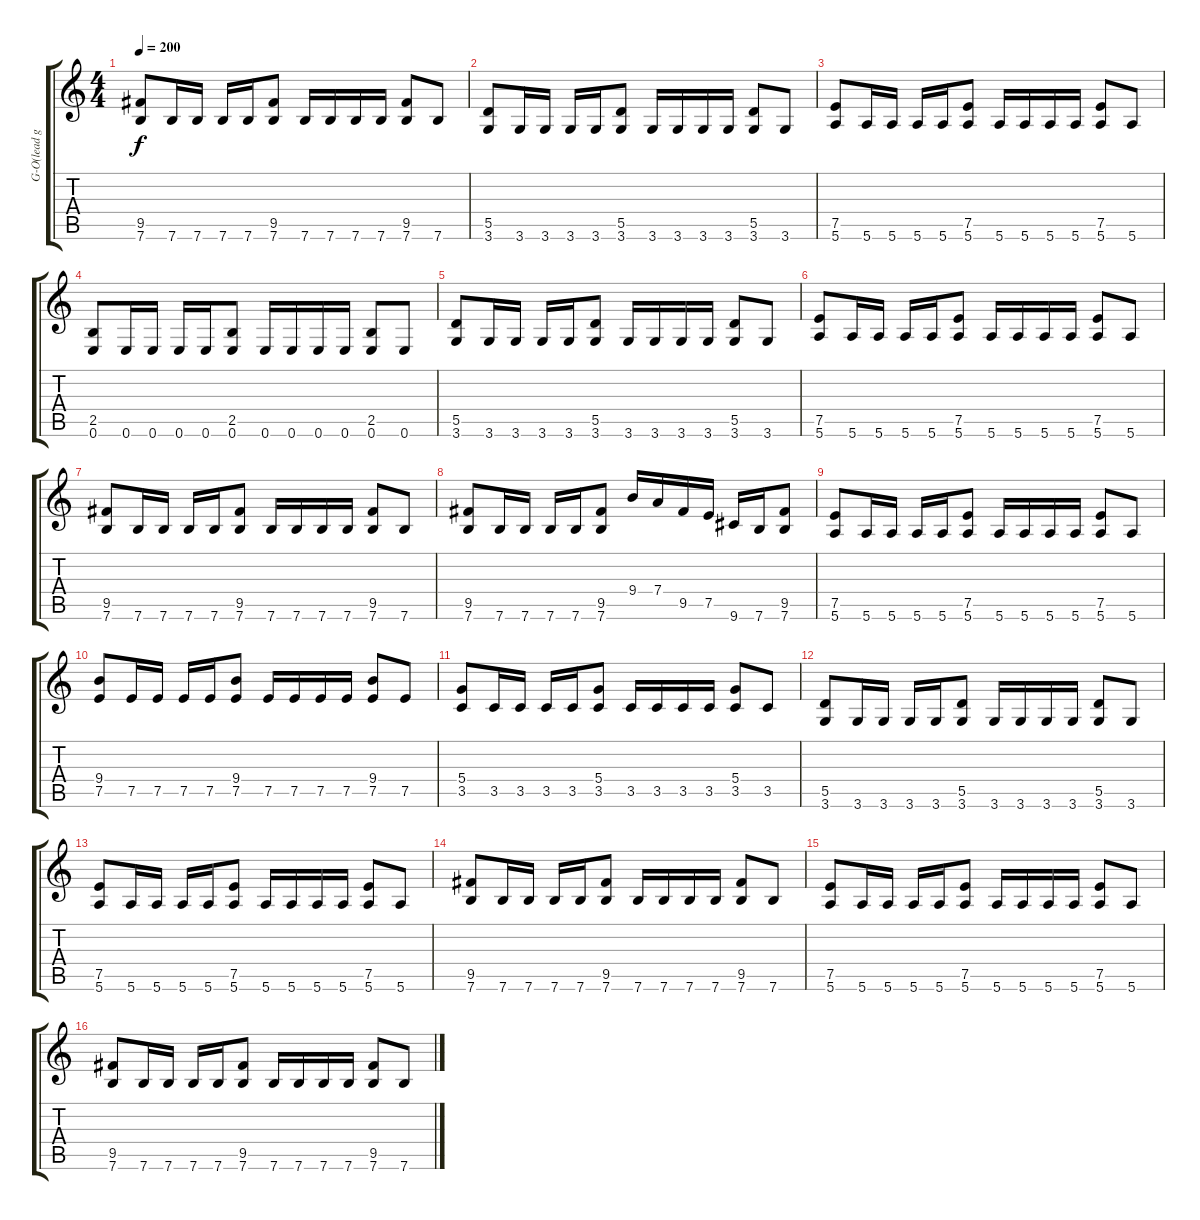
\track ("G-O(lead guitar)" "G-O(lead g") {instrument distortionguitar}
\staff {score tabs}
\tuning (E4 B3 G3 D3 A2 E2) {hide}
\ts (4 4)
\tempo 200
\clef g2
\ks c
(9.5 7.6).8{dy f} 7.6.16 7.6.16 7.6.16 7.6.16 (9.5 7.6).8 7.6.16 7.6.16 7.6.16 7.6.16 (9.5 7.6).8 7.6.8 |
(5.5 3.6).8 3.6.16 3.6.16 3.6.16 3.6.16 (5.5 3.6).8 3.6.16 3.6.16 3.6.16 3.6.16 (5.5 3.6).8 3.6.8 |
(7.5 5.6).8 5.6.16 5.6.16 5.6.16 5.6.16 (7.5 5.6).8 5.6.16 5.6.16 5.6.16 5.6.16 (7.5 5.6).8 5.6.8 |
(2.5 0.6).8 0.6.16 0.6.16 0.6.16 0.6.16 (2.5 0.6).8 0.6.16 0.6.16 0.6.16 0.6.16 (2.5 0.6).8 0.6.8 |
(5.5 3.6).8 3.6.16 3.6.16 3.6.16 3.6.16 (5.5 3.6).8 3.6.16 3.6.16 3.6.16 3.6.16 (5.5 3.6).8 3.6.8 |
(7.5 5.6).8 5.6.16 5.6.16 5.6.16 5.6.16 (7.5 5.6).8 5.6.16 5.6.16 5.6.16 5.6.16 (7.5 5.6).8 5.6.8 |
(9.5 7.6).8 7.6.16 7.6.16 7.6.16 7.6.16 (9.5 7.6).8 7.6.16 7.6.16 7.6.16 7.6.16 (9.5 7.6).8 7.6.8 |
(9.5 7.6).8 7.6.16 7.6.16 7.6.16 7.6.16 (9.5 7.6).8 9.4.16 7.4.16 9.5.16 7.5.16 9.6.16 7.6.16 (9.5 7.6).8 |
(7.5 5.6).8 5.6.16 5.6.16 5.6.16 5.6.16 (7.5 5.6).8 5.6.16 5.6.16 5.6.16 5.6.16 (7.5 5.6).8 5.6.8 |
(9.4 7.5).8 7.5.16 7.5.16 7.5.16 7.5.16 (9.4 7.5).8 7.5.16 7.5.16 7.5.16 7.5.16 (9.4 7.5).8 7.5.8 |
(5.4 3.5).8 3.5.16 3.5.16 3.5.16 3.5.16 (5.4 3.5).8 3.5.16 3.5.16 3.5.16 3.5.16 (5.4 3.5).8 3.5.8 |
(5.5 3.6).8 3.6.16 3.6.16 3.6.16 3.6.16 (5.5 3.6).8 3.6.16 3.6.16 3.6.16 3.6.16 (5.5 3.6).8 3.6.8 |
(7.5 5.6).8 5.6.16 5.6.16 5.6.16 5.6.16 (7.5 5.6).8 5.6.16 5.6.16 5.6.16 5.6.16 (7.5 5.6).8 5.6.8 |
(9.5 7.6).8 7.6.16 7.6.16 7.6.16 7.6.16 (9.5 7.6).8 7.6.16 7.6.16 7.6.16 7.6.16 (9.5 7.6).8 7.6.8 |
(7.5 5.6).8 5.6.16 5.6.16 5.6.16 5.6.16 (7.5 5.6).8 5.6.16 5.6.16 5.6.16 5.6.16 (7.5 5.6).8 5.6.8 |
(9.5 7.6).8 7.6.16 7.6.16 7.6.16 7.6.16 (9.5 7.6).8 7.6.16 7.6.16 7.6.16 7.6.16 (9.5 7.6).8 7.6.8
